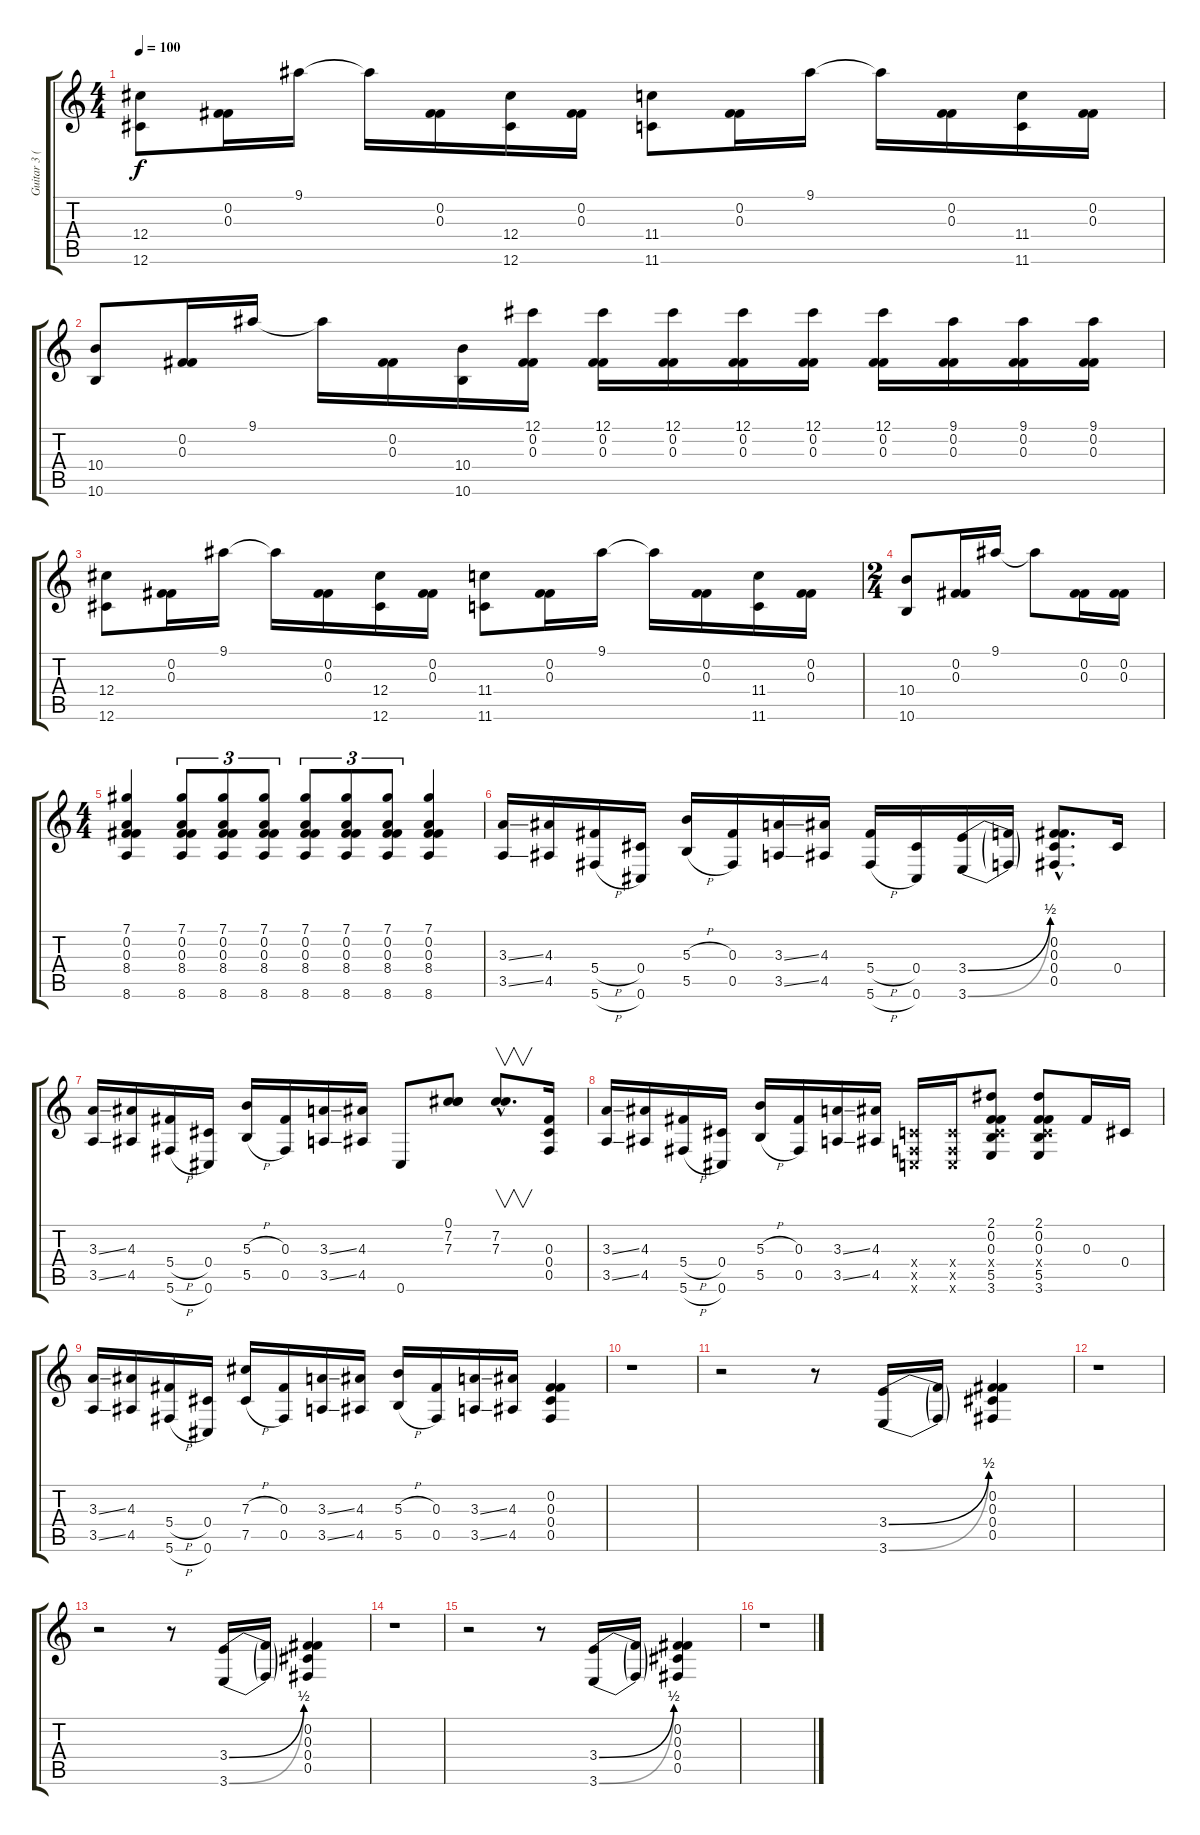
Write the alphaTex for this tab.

\track ("Guitar 3 (distortion)" "Guitar 3 (") {instrument distortionguitar}
\staff {score tabs}
\tuning (Db4 Gb3 Gb3 Db3 Gb2 Db2) {hide}
\ts (4 4)
\tempo 100
\clef g2
\ks c
(12.4 12.6).8{dy f} (0.2 0.3).16 9.1.16 9.1{t}.16 (0.2 0.3).16 (12.4 12.6).16 (0.2 0.3).16 (11.4 11.6).8 (0.2 0.3).16 9.1.16 9.1{t}.16 (0.2 0.3).16 (11.4 11.6).16 (0.2 0.3).16 |
(10.4 10.6).8 (0.2 0.3).16 9.1.16 9.1{t}.16 (0.2 0.3).16 (10.4 10.6).16 (12.1 0.2 0.3).16 (12.1 0.2 0.3).16 (12.1 0.2 0.3).16 (12.1 0.2 0.3).16 (12.1 0.2 0.3).16 (12.1 0.2 0.3).16 (9.1 0.2 0.3).16 (9.1 0.2 0.3).16 (9.1 0.2 0.3).16 |
(12.4 12.6).8 (0.2 0.3).16 9.1.16 9.1{t}.16 (0.2 0.3).16 (12.4 12.6).16 (0.2 0.3).16 (11.4 11.6).8 (0.2 0.3).16 9.1.16 9.1{t}.16 (0.2 0.3).16 (11.4 11.6).16 (0.2 0.3).16 |
\ts (2 4)
(10.4 10.6).8 (0.2 0.3).16 9.1.16 9.1{t}.8 (0.2 0.3).16 (0.2 0.3).16 |
\ts (4 4)
(7.1 0.2 0.3 8.4 8.6).4 (7.1 0.2 0.3 8.4 8.6).8{tu (3 2)} (7.1 0.2 0.3 8.4 8.6).8{tu (3 2)} (7.1 0.2 0.3 8.4 8.6).8{tu (3 2)} (7.1 0.2 0.3 8.4 8.6).8{tu (3 2)} (7.1 0.2 0.3 8.4 8.6).8{tu (3 2)} (7.1 0.2 0.3 8.4 8.6).8{tu (3 2)} (7.1 0.2 0.3 8.4 8.6).4 |
(3.3{ss} 3.5{ss}).16 (4.3 4.5).16 (5.4{h} 5.6{h}).16 (0.4 0.6).16 (5.3{h} 5.5{h}).16 (0.3 0.5).16 (3.3{ss} 3.5{ss}).16 (4.3 4.5).16 (5.4{h} 5.6{h}).16 (0.4 0.6).16 (3.4{be (bend 0 0 60 2)} 3.6{be (bend 0 0 60 2)}).16 (3.4{t} 3.6{t}).16 (0.2{hac} 0.3{hac} 0.4{hac} 0.5{hac}).8{d} 0.4.16 |
(3.3{ss} 3.5{ss}).16 (4.3 4.5).16 (5.4{h} 5.6{h}).16 (0.4 0.6).16 (5.3{h} 5.5{h}).16 (0.3 0.5).16 (3.3{ss} 3.5{ss}).16 (4.3 4.5).16 0.6.8 (0.1 7.2 7.3).8 (7.2{hac} 7.3{hac}).8{v d} (0.3 0.4 0.5).16 |
(3.3{ss} 3.5{ss}).16 (4.3 4.5).16 (5.4{h} 5.6{h}).16 (0.4 0.6).16 (5.3{h} 5.5{h}).16 (0.3 0.5).16 (3.3{ss} 3.5{ss}).16 (4.3 4.5).16 (-1.4{x} -1.5{x} -1.6{x}).16 (-1.4{x} -1.5{x} -1.6{x}).16 (2.1 0.2 0.3 -1.4{x} 5.5 3.6).8 (2.1 0.2 0.3 -1.4{x} 5.5 3.6).8 0.3.16 0.4.16 |
(3.3{ss} 3.5{ss}).16 (4.3 4.5).16 (5.4{h} 5.6{h}).16 (0.4 0.6).16 (7.3{h} 7.5{h}).16 (0.3 0.5).16 (3.3{ss} 3.5{ss}).16 (4.3 4.5).16 (5.3{h} 5.5{h}).16 (0.3 0.5).16 (3.3{ss} 3.5{ss}).16 (4.3 4.5).16 (0.2 0.3 0.4 0.5).4 |
r.1 |
r.2 r.8 (3.4{be (bend 0 0 60 2)} 3.6{be (bend 0 0 60 2)}).16 (3.4{t} 3.6{t}).16 (0.2 0.3 0.4 0.5).4 |
r.1 |
r.2 r.8 (3.4{be (bend 0 0 60 2)} 3.6{be (bend 0 0 60 2)}).16 (3.4{t} 3.6{t}).16 (0.2 0.3 0.4 0.5).4 |
r.1 |
r.2 r.8 (3.4{be (bend 0 0 60 2)} 3.6{be (bend 0 0 60 2)}).16 (3.4{t} 3.6{t}).16 (0.2 0.3 0.4 0.5).4 |
r.1
